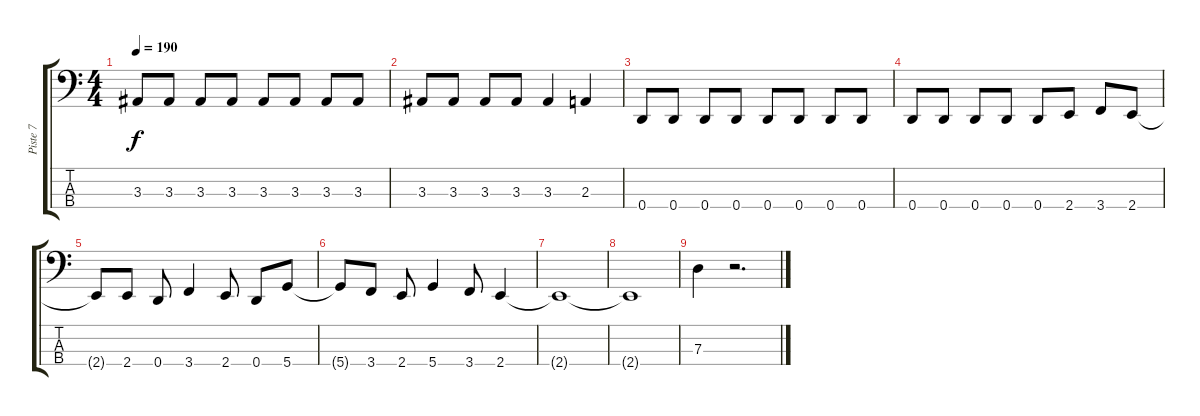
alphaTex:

\track ("Piste 7" "Piste 7") {instrument electricbassfinger}
\staff {score tabs}
\tuning (F2 C2 G1 D1) {hide}
\ts (4 4)
\tempo 190
\clef f4
\ks c
3.3.8{dy f} 3.3.8 3.3.8 3.3.8 3.3.8 3.3.8 3.3.8 3.3.8 |
3.3.8 3.3.8 3.3.8 3.3.8 3.3.4 2.3.4 |
0.4.8 0.4.8 0.4.8 0.4.8 0.4.8 0.4.8 0.4.8 0.4.8 |
0.4.8 0.4.8 0.4.8 0.4.8 0.4.8 2.4.8 3.4.8 2.4.8 |
2.4{t}.8 2.4.8 0.4.8 3.4.4 2.4.8 0.4.8 5.4.8 |
5.4{t}.8 3.4.8 2.4.8 5.4.4 3.4.8 2.4.4 |
2.4{t}.1 |
2.4{t}.1 |
7.3.4 r.2{d}
